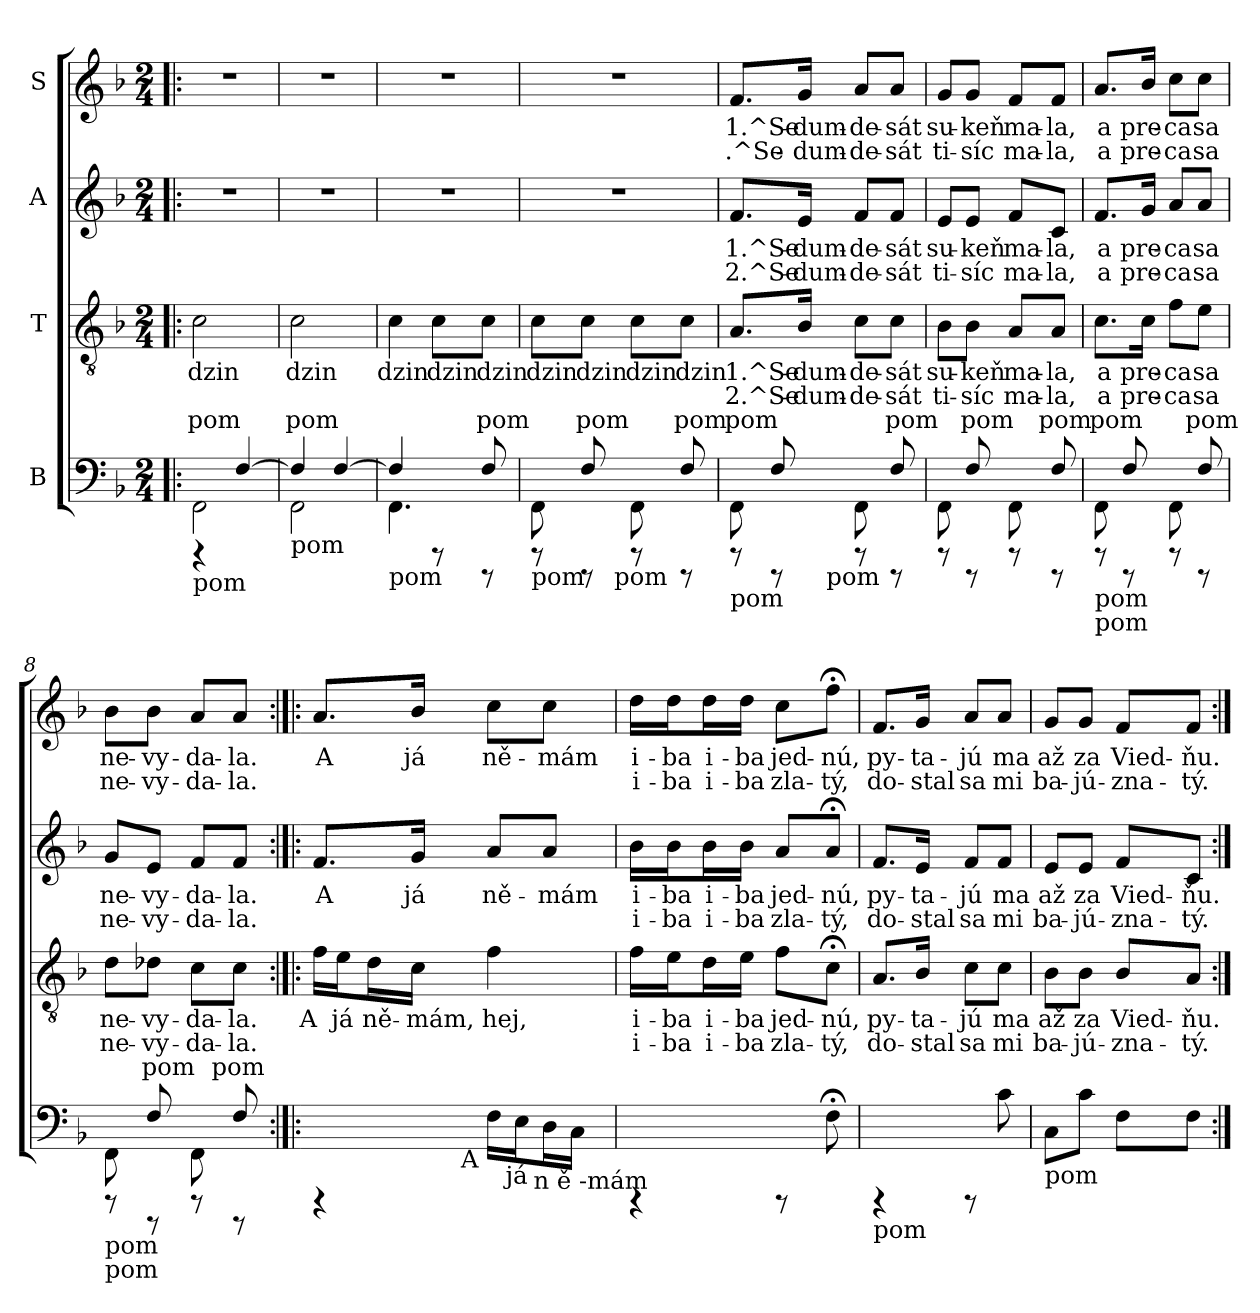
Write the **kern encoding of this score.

**kern	**kern	**text	**text	**text	**kern	**text	**text	**kern	**text	**text
*part4	*part3	*part3	*part3	*part3	*part2	*part2	*part2	*part1	*part1	*part1
*staff4	*staff3	*staff3	*staff3	*staff3	*staff2	*staff2	*staff2	*staff1	*staff1	*staff1
*I"B	*I"T	*	*	*	*I"A	*	*	*I"S	*	*
!!LO:PB:g=z
*stria5	*stria5	*	*	*	*stria5	*	*	*stria5	*	*
*clefF4	*clefGv2	*	*	*	*clefG2	*	*	*clefG2	*	*
*k[b-]	*k[b-]	*	*	*	*k[b-]	*	*	*k[b-]	*	*
*F:	*F:	*	*	*	*F:	*	*	*F:	*	*
*M2/4	*M2/4	*	*	*	*M2/4	*	*	*M2/4	*	*
=1!|:	=1!|:	=1!|:	=1!|:	=1!|:	=1!|:	=1!|:	=1!|:	=1!|:	=1!|:	=1!|:
*^	*	*	*	*	*	*	*	*	*	*
!LO:TX:b:t=pom	!	!	!	!	!	!	!	!	!	!	!
!	!	!	!LO:LY:b:cj	!	!LO:LY:b:cj	!	!	!	!	!	!
4rCCC	2FF\	2c\	dzin	.	pom	2r	.	.	2r	.	.
[>4F/	.	.	.	.	.	.	.	.	.	.	.
=2	=2	=2	=2	=2	=2	=2	=2	=2	=2	=2	=2
!LO:TX:b:t=pom	!	!	!	!	!	!	!	!	!	!	!
!	!	!	!LO:LY:b:cj	!	!LO:LY:b:cj	!	!	!	!	!	!
4F/]	2FF\	2c\	dzin	.	pom	2r	.	.	2r	.	.
[>4F/	.	.	.	.	.	.	.	.	.	.	.
=3	=3	=3	=3	=3	=3	=3	=3	=3	=3	=3	=3
!LO:TX:b:t=pom	!	!	!	!	!	!	!	!	!	!	!
!	!	!	!LO:LY:b:cj	!	!LO:LY:b:cj	!	!	!	!	!	!
4F/]	4.FF\	4c\	dzin	.	.	2r	.	.	2r	.	.
!	!	!	!LO:LY:b:cj	!	!LO:LY:b:cj	!	!	!	!	!	!
8rCCC	.	8c\L	dzin	.	.	.	.	.	.	.	.
!	!	!	!LO:LY:b:cj	!	!LO:LY:b:cj	!	!	!	!	!	!
8F/	8rGGGG	8c\J	dzin	.	pom	.	.	.	.	.	.
=4	=4	=4	=4	=4	=4	=4	=4	=4	=4	=4	=4
!LO:TX:b:t=pom	!	!	!	!	!	!	!	!	!	!	!
!	!	!	!LO:LY:b:cj	!	!LO:LY:b:cj	!	!	!	!	!	!
*	*^	*	*	*	*	*	*	*	*	*	*
8rCCC	8FF\	8..ryy	8c\L	dzin	.	.	2r	.	.	2r	.	.
!	!	!	!	!LO:LY:b:cj	!	!LO:LY:b:cj	!	!	!	!	!	!
8F/	8rGGGG	.	8c\J	dzin	.	pom	.	.	.	.	.	.
!	!	!LO:TX:b:t=pom	!	!	!	!	!	!	!	!	!	!
.	.	4ryy	.	.	.	.	.	.	.	.	.	.
!	!	!	!	!LO:LY:b:cj	!	!LO:LY:b:cj	!	!	!	!	!	!
8rCCC	8FF\	.	8c\L	dzin	.	.	.	.	.	.	.	.
!	!	!	!	!LO:LY:b:cj	!	!LO:LY:b:cj	!	!	!	!	!	!
8F/	8rGGGG	.	8c\J	dzin	.	pom	.	.	.	.	.	.
.	.	32ryy	.	.	.	.	.	.	.	.	.	.
=5	=5	=5	=5	=5	=5	=5	=5	=5	=5	=5	=5	=5
!LO:TX:b:t=pom	!	!	!	!	!	!	!	!	!	!	!	!
!	!	!	!	!LO:LY:b:cj	!LO:LY:b:cj	!LO:LY:b:cj	!	!LO:LY:b:rj	!LO:LY:b:rj	!	!LO:LY:b:rj	!LO:LY:b:rj
8rCCC	8FF\	8..ryy	8.A/L	1.^Se-	-2.^Se-	-pom	8.f>/L	1.^Se-	-2.^Se-	8.f/L	1.^Se-	-.^Se-
8F/	8rGGGG	.	.	.	.	.	.	.	.	.	.	.
!	!	!	!	!LO:LY:b:cj	!LO:LY:b:cj	!LO:LY:b:cj	!	!LO:LY:b:rj	!LO:LY:b:rj	!	!LO:LY:b:rj	!LO:LY:b:rj
.	.	.	16B-/Jk	dum-	-dum-	-	16e/Jk	-dum-	-dum-	16g/Jk	-dum-	-dum-
!	!	!LO:TX:b:t=pom	!	!	!	!	!	!	!	!	!	!
.	.	4ryy	.	.	.	.	.	.	.	.	.	.
!	!	!	!	!LO:LY:b:cj	!LO:LY:b:cj	!LO:LY:b:cj	!	!LO:LY:b:rj	!LO:LY:b:rj	!	!LO:LY:b:rj	!LO:LY:b:rj
8rCCC	8FF\	.	8c\L	de-	-de-	-	8f/L	-de-	-de-	8a/L	-de-	-de-
!	!	!	!	!LO:LY:b:cj	!LO:LY:b:cj	!LO:LY:b:cj	!	!LO:LY:b:rj	!LO:LY:b:rj	!	!LO:LY:b:rj	!LO:LY:b:rj
8F/	8rGGGG	.	8c\J	sát	sát	pom	8f/J	-sát	sát	8a/J	-sát	sát
.	.	32ryy	.	.	.	.	.	.	.	.	.	.
!!LO:LB:g=z
=6	=6	=6	=6	=6	=6	=6	=6	=6	=6	=6	=6	=6
!	!	!	!	!LO:LY:b:cj	!LO:LY:b:cj	!LO:LY:b:cj	!	!LO:LY:b:rj	!LO:LY:b:rj	!	!LO:LY:b:rj	!LO:LY:b:rj
*	*v	*v	*	*	*	*	*	*	*	*	*	*
8rCCC	8FF\	8B-\L	su-	-ti-	-	8e/L	su-	-ti-	8g/L	su-	-ti-
!	!	!	!LO:LY:b:cj	!LO:LY:b:cj	!LO:LY:b:cj	!	!LO:LY:b:rj	!LO:LY:b:rj	!	!LO:LY:b:rj	!LO:LY:b:rj
8F/	8rGGGG	8B-\J	keň	síc	pom	8e/J	-keň	síc	8g/J	-keň	síc
!	!	!	!LO:LY:b:cj	!LO:LY:b:cj	!LO:LY:b:cj	!	!LO:LY:b:rj	!LO:LY:b:rj	!	!LO:LY:b:rj	!LO:LY:b:rj
8rCCC	8FF\	8A/L	ma-	-ma-	-	8f/L	ma-	-ma-	8f/L	ma-	-ma-
!	!	!	!LO:LY:b:cj	!LO:LY:b:cj	!LO:LY:b:cj	!	!LO:LY:b:rj	!LO:LY:b:rj	!	!LO:LY:b:rj	!LO:LY:b:rj
8F/	8rGGGG	8A/J	la,	la,	pom	8c/J	-la,	la,	8f/J	-la,	la,
=7	=7	=7	=7	=7	=7	=7	=7	=7	=7	=7	=7
!LO:TX:b:t=pom	!	!	!	!	!	!	!	!	!	!	!
!LO:TX:b:t=pom	!	!	!	!	!	!	!	!	!	!	!
!	!	!	!LO:LY:b:cj	!LO:LY:b:cj	!LO:LY:b:cj	!	!LO:LY:b:rj	!LO:LY:b:rj	!	!LO:LY:b:rj	!LO:LY:b:rj
8rCCC	8FF\	8.c\L	a	a	pom	8.f/L	a	a	8.a/L	a	a
8F/	8rGGGG	.	.	.	.	.	.	.	.	.	.
!	!	!	!LO:LY:b:cj	!LO:LY:b:cj	!LO:LY:b:cj	!	!LO:LY:b:rj	!LO:LY:b:rj	!	!LO:LY:b:rj	!LO:LY:b:rj
.	.	16c\Jk	pre-	-pre-	-	16g/Jk	pre-	-pre-	16b-/Jk	pre-	-pre-
!	!	!	!LO:LY:b:cj	!LO:LY:b:cj	!LO:LY:b:cj	!	!LO:LY:b:rj	!LO:LY:b:rj	!	!LO:LY:b:rj	!LO:LY:b:rj
8rCCC	8FF\	8f\L	ca	ca	.	8a/L	-ca	ca	8cc\L	-ca	ca
!	!	!	!LO:LY:b:cj	!LO:LY:b:cj	!LO:LY:b:cj	!	!LO:LY:b:rj	!LO:LY:b:rj	!	!LO:LY:b:rj	!LO:LY:b:rj
8F/	8rGGGG	8e\J	sa	sa	pom	8a/J	sa	sa	8cc\J	sa	sa
=8	=8	=8	=8	=8	=8	=8	=8	=8	=8	=8	=8
!LO:TX:b:t=pom	!	!	!	!	!	!	!	!	!	!	!
!LO:TX:b:t=pom	!	!	!	!	!	!	!	!	!	!	!
!	!	!	!LO:LY:b:cj	!LO:LY:b:cj	!LO:LY:b:cj	!	!LO:LY:b:rj	!LO:LY:b:rj	!	!LO:LY:b:rj	!LO:LY:b:rj
8rCCC	8FF\	8d\L	ne-	-ne-	--	8g/L	ne-	-ne-	8b-\L	ne-	-ne-
!	!	!	!LO:LY:b:cj	!LO:LY:b:cj	!LO:LY:b:cj	!	!LO:LY:b:rj	!LO:LY:b:rj	!	!LO:LY:b:rj	!LO:LY:b:rj
8F/	8rGGGG	8d-X\J	-vy-	-vy-	-pom	8e/J	-vy-	-vy-	8b-\J	-vy-	-vy-
!	!	!	!LO:LY:b:cj	!LO:LY:b:cj	!LO:LY:b:cj	!	!LO:LY:b:rj	!LO:LY:b:rj	!	!LO:LY:b:rj	!LO:LY:b:rj
8rCCC	8FF\	8c\L	da-	-da-	-	8f/L	-da-	-da-	8a/L	-da-	-da-
!	!	!	!LO:LY:b:cj	!LO:LY:b:cj	!LO:LY:b:cj	!	!LO:LY:b:rj	!LO:LY:b:rj	!	!LO:LY:b:rj	!LO:LY:b:rj
8F/	8rGGGG	8c\J	la.	la.	pom	8f/J	-la.	la.	8a/J	-la.	la.
=9:|!|:	=9:|!|:	=9:|!|:	=9:|!|:	=9:|!|:	=9:|!|:	=9:|!|:	=9:|!|:	=9:|!|:	=9:|!|:	=9:|!|:	=9:|!|:
!LO:TX:b:t=pom	!	!	!	!	!	!	!	!	!	!	!
!LO:TX:b:t=pom	!	!	!	!	!	!	!	!	!	!	!
!	!	!	!LO:LY:b:cj	!	!	!	!LO:LY:b:rj	!	!	!LO:LY:b:rj	!
*^	*^	*	*	*	*	*	*	*	*	*	*
4rCCC	8...ryy	4ryy	4ryy	16f\LL	A	.	.	8.f/L	A	.	8.a/L	A	.
!	!	!	!	!	!LO:LY:b:cj	!	!	!	!	!	!	!	!
.	.	.	.	16e\J	já	.	.	.	.	.	.	.	.
!	!	!	!	!	!LO:LY:b:cj	!	!	!	!	!	!	!	!
.	.	.	.	16d\L	ně-	.	.	.	.	.	.	.	.
!	!	!	!	!	!LO:LY:b:cj	!	!	!	!LO:LY:b:rj	!	!	!LO:LY:b:rj	!
.	.	.	.	16c\JJ	-mám,	.	.	16g/Jk	já	.	16b-/Jk	já	.
!	!LO:TX:b:t=A	!	!	!	!	!	!	!	!	!	!	!	!
.	4ryy	.	.	.	.	.	.	.	.	.	.	.	.
!	!	!	!	!	!LO:LY:b:cj	!	!	!	!LO:LY:b:rj	!	!	!LO:LY:b:rj	!
16F\LL	.	32.ryy	16..ryy	4f\	hej,	.	.	8a/L	ně-	.	8cc\L	ně-	.
!	!	!LO:TX:b:t=já	!	!	!	!	!	!	!	!	!	!	!
.	.	8ryy	.	.	.	.	.	.	.	.	.	.	.
16E\J	.	.	.	.	.	.	.	.	.	.	.	.	.
!	!	!	!LO:TX:b:t=n ě -mám	!	!	!	!	!	!	!	!	!	!
.	.	.	8ryy	.	.	.	.	.	.	.	.	.	.
!	!	!	!	!	!	!	!	!	!LO:LY:b:rj	!	!	!LO:LY:b:rj	!
16D\L	.	.	.	.	.	.	.	8a/J	-mám	.	8cc\J	-mám	.
.	.	16ryy	.	.	.	.	.	.	.	.	.	.	.
16C\JJ	.	.	.	.	.	.	.	.	.	.	.	.	.
.	64ryy	64ryy	64ryy	.	.	.	.	.	.	.	.	.	.
!!LO:PB:g=z
=10	=10	=10	=10	=10	=10	=10	=10	=10	=10	=10	=10	=10	=10
!	!	!	!	!	!LO:LY:b:cj	!LO:LY:b:cj	!	!	!LO:LY:b:rj	!LO:LY:b:rj	!	!LO:LY:b:rj	!LO:LY:b:rj
*v	*v	*v	*v	*	*	*	*	*	*	*	*	*	*
4rCCC	16f\LL	i-	-i-	.	16b-\LL	i-	-i-	16dd\LL	i-	-i-
!	!	!LO:LY:b:cj	!LO:LY:b:cj	!	!	!LO:LY:b:rj	!LO:LY:b:rj	!	!LO:LY:b:rj	!LO:LY:b:rj
.	16e\J	-ba	ba	.	16b-\J	-ba	ba	16dd\J	-ba	ba
!	!	!LO:LY:b:cj	!LO:LY:b:cj	!	!	!LO:LY:b:rj	!LO:LY:b:rj	!	!LO:LY:b:rj	!LO:LY:b:rj
.	16d\L	i-	-i-	.	16b-\L	i-	-i-	16dd\L	i-	-i-
!	!	!LO:LY:b:cj	!LO:LY:b:cj	!	!	!LO:LY:b:rj	!LO:LY:b:rj	!	!LO:LY:b:rj	!LO:LY:b:rj
.	16e\JJ	-ba	ba	.	16b-\JJ	-ba	ba	16dd\JJ	-ba	ba
!	!	!LO:LY:b:cj	!LO:LY:b:cj	!	!	!LO:LY:b:rj	!LO:LY:b:rj	!	!LO:LY:b:rj	!LO:LY:b:rj
8rCCC	8f\L	jed-	-zla-	.	8a/L	jed-	-zla-	8cc\L	jed-	-zla-
!	!	!LO:LY:b:cj	!LO:LY:b:cj	!	!	!LO:LY:b:rj	!LO:LY:b:rj	!	!LO:LY:b:rj	!LO:LY:b:rj
8F;<\	8c;<\J	-nú,	tý,	.	8a;</J	-nú,	tý,	8ff;<\J	-nú,	tý,
=11	=11	=11	=11	=11	=11	=11	=11	=11	=11	=11
!LO:TX:b:t=pom	!	!	!	!	!	!	!	!	!	!
!	!	!LO:LY:b:cj	!LO:LY:b:cj	!	!	!LO:LY:b:rj	!LO:LY:b:rj	!	!LO:LY:b:rj	!LO:LY:b:rj
4rCCC	8.A/L	py-	-do-	.	8.f/L	py-	-do-	8.f/L	py-	-do-
!	!	!LO:LY:b:cj	!LO:LY:b:cj	!	!	!LO:LY:b:rj	!LO:LY:b:rj	!	!LO:LY:b:rj	!LO:LY:b:rj
.	16B-/Jk	-ta-	-stal	.	16e/Jk	-ta-	-stal	16g/Jk	-ta-	-stal
!	!	!LO:LY:b:cj	!LO:LY:b:cj	!	!	!LO:LY:b:rj	!LO:LY:b:rj	!	!LO:LY:b:rj	!LO:LY:b:rj
8rCCC	8c\L	jú	sa	.	8f/L	jú	sa	8a/L	jú	sa
!	!	!LO:LY:b:cj	!LO:LY:b:cj	!	!	!LO:LY:b:rj	!LO:LY:b:rj	!	!LO:LY:b:rj	!LO:LY:b:rj
8c\	8c\J	ma	mi	.	8f/J	ma	mi	8a/J	ma	mi
=12	=12	=12	=12	=12	=12	=12	=12	=12	=12	=12
!LO:TX:b:t=pom	!	!	!	!	!	!	!	!	!	!
!	!	!LO:LY:b:cj	!LO:LY:b:cj	!	!	!LO:LY:b:rj	!LO:LY:b:rj	!	!LO:LY:b:rj	!LO:LY:b:rj
8C\L	8B-\L	až	ba-	.	8e/L	až	ba-	8g/L	až	ba-
!	!	!LO:LY:b:cj	!LO:LY:b:cj	!	!	!LO:LY:b:rj	!LO:LY:b:rj	!	!LO:LY:b:rj	!LO:LY:b:rj
8c\J	8B-\J	-za	jú-	.	8e/J	-za	jú-	8g/J	-za	jú-
!	!	!LO:LY:b:cj	!LO:LY:b:cj	!	!	!LO:LY:b:rj	!LO:LY:b:rj	!	!LO:LY:b:rj	!LO:LY:b:rj
8F\L	8B-/L	-Vied-	-zna-	.	8f/L	-Vied-	-zna-	8f/L	-Vied-	-zna-
!	!	!LO:LY:b:cj	!LO:LY:b:cj	!	!	!LO:LY:b:rj	!LO:LY:b:rj	!	!LO:LY:b:rj	!LO:LY:b:rj
8F\J	8A/J	-ňu.	tý.	.	8c/J	-ňu.	tý.	8f/J	-ňu.	tý.
=:|!	=:|!	=:|!	=:|!	=:|!	=:|!	=:|!	=:|!	=:|!	=:|!	=:|!
*-	*-	*-	*-	*-	*-	*-	*-	*-	*-	*-
